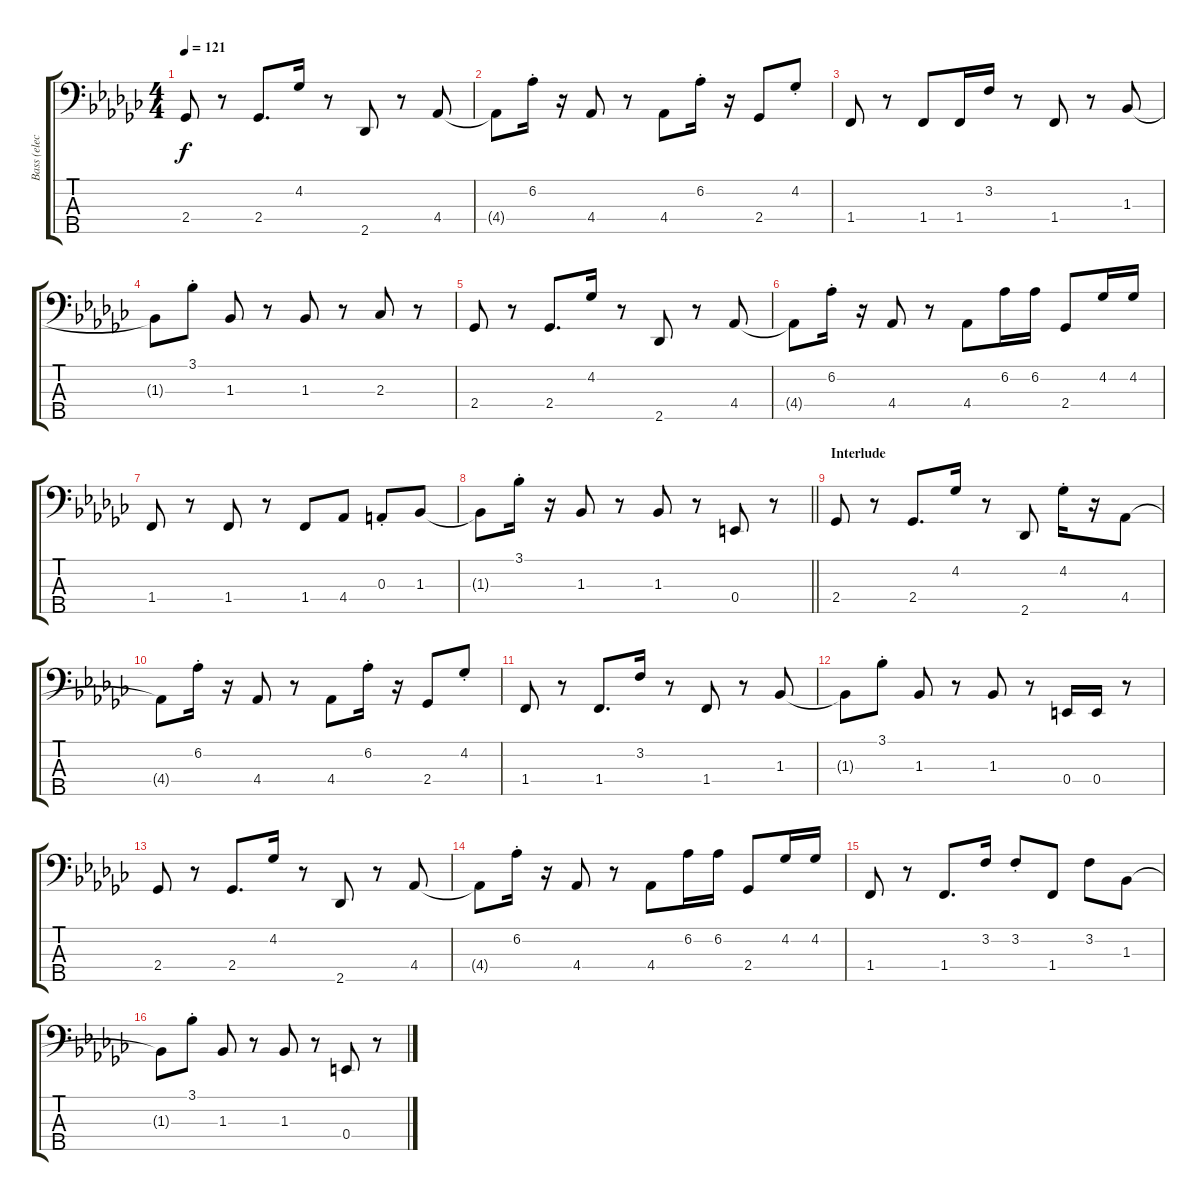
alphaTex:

\track ("Bass (elec.)" "Bass (elec") {instrument electricbasspick}
\staff {score tabs}
\tuning (G2 D2 A1 E1 B0) {hide}
\ts (4 4)
\tempo 121
\clef f4
\ks ebminor
2.4.8{dy f} r.8 2.4.8{d} 4.2.16 r.8 2.5.8 r.8 4.4.8 |
4.4{t}.8 6.2{st}.16 r.16 4.4.8 r.8 4.4.8 6.2{st}.16 r.16 2.4.8 4.2{st}.8 |
1.4.8 r.8 1.4.8 1.4.16 3.2.16 r.8 1.4.8 r.8 1.3.8 |
1.3{t}.8 3.1{st}.8 1.3.8 r.8 1.3.8 r.8 2.3.8 r.8 |
2.4.8 r.8 2.4.8{d} 4.2.16 r.8 2.5.8 r.8 4.4.8 |
4.4{t}.8 6.2{st}.16 r.16 4.4.8 r.8 4.4.8 6.2.16 6.2.16 2.4.8 4.2.16 4.2.16 |
1.4.8 r.8 1.4.8 r.8 1.4.8 4.4.8 0.3{st}.8 1.3.8 |
\barLineRight lightlight
1.3{t}.8 3.1{st}.16 r.16 1.3.8 r.8 1.3.8 r.8 0.4.8 r.8 |
\section ("" "Interlude")
2.4.8 r.8 2.4.8{d} 4.2.16 r.8 2.5.8 4.2{st}.16 r.16 4.4.8 |
4.4{t}.8 6.2{st}.16 r.16 4.4.8 r.8 4.4.8 6.2{st}.16 r.16 2.4.8 4.2{st}.8 |
1.4.8 r.8 1.4.8{d} 3.2.16 r.8 1.4.8 r.8 1.3.8 |
1.3{t}.8 3.1{st}.8 1.3.8 r.8 1.3.8 r.8 0.4.16 0.4.16 r.8 |
2.4.8 r.8 2.4.8{d} 4.2.16 r.8 2.5.8 r.8 4.4.8 |
4.4{t}.8 6.2{st}.16 r.16 4.4.8 r.8 4.4.8 6.2.16 6.2.16 2.4.8 4.2.16 4.2.16 |
1.4.8 r.8 1.4.8{d} 3.2.16 3.2{st}.8 1.4.8 3.2.8 1.3.8 |
1.3{t}.8 3.1{st}.8 1.3.8 r.8 1.3.8 r.8 0.4.8 r.8
